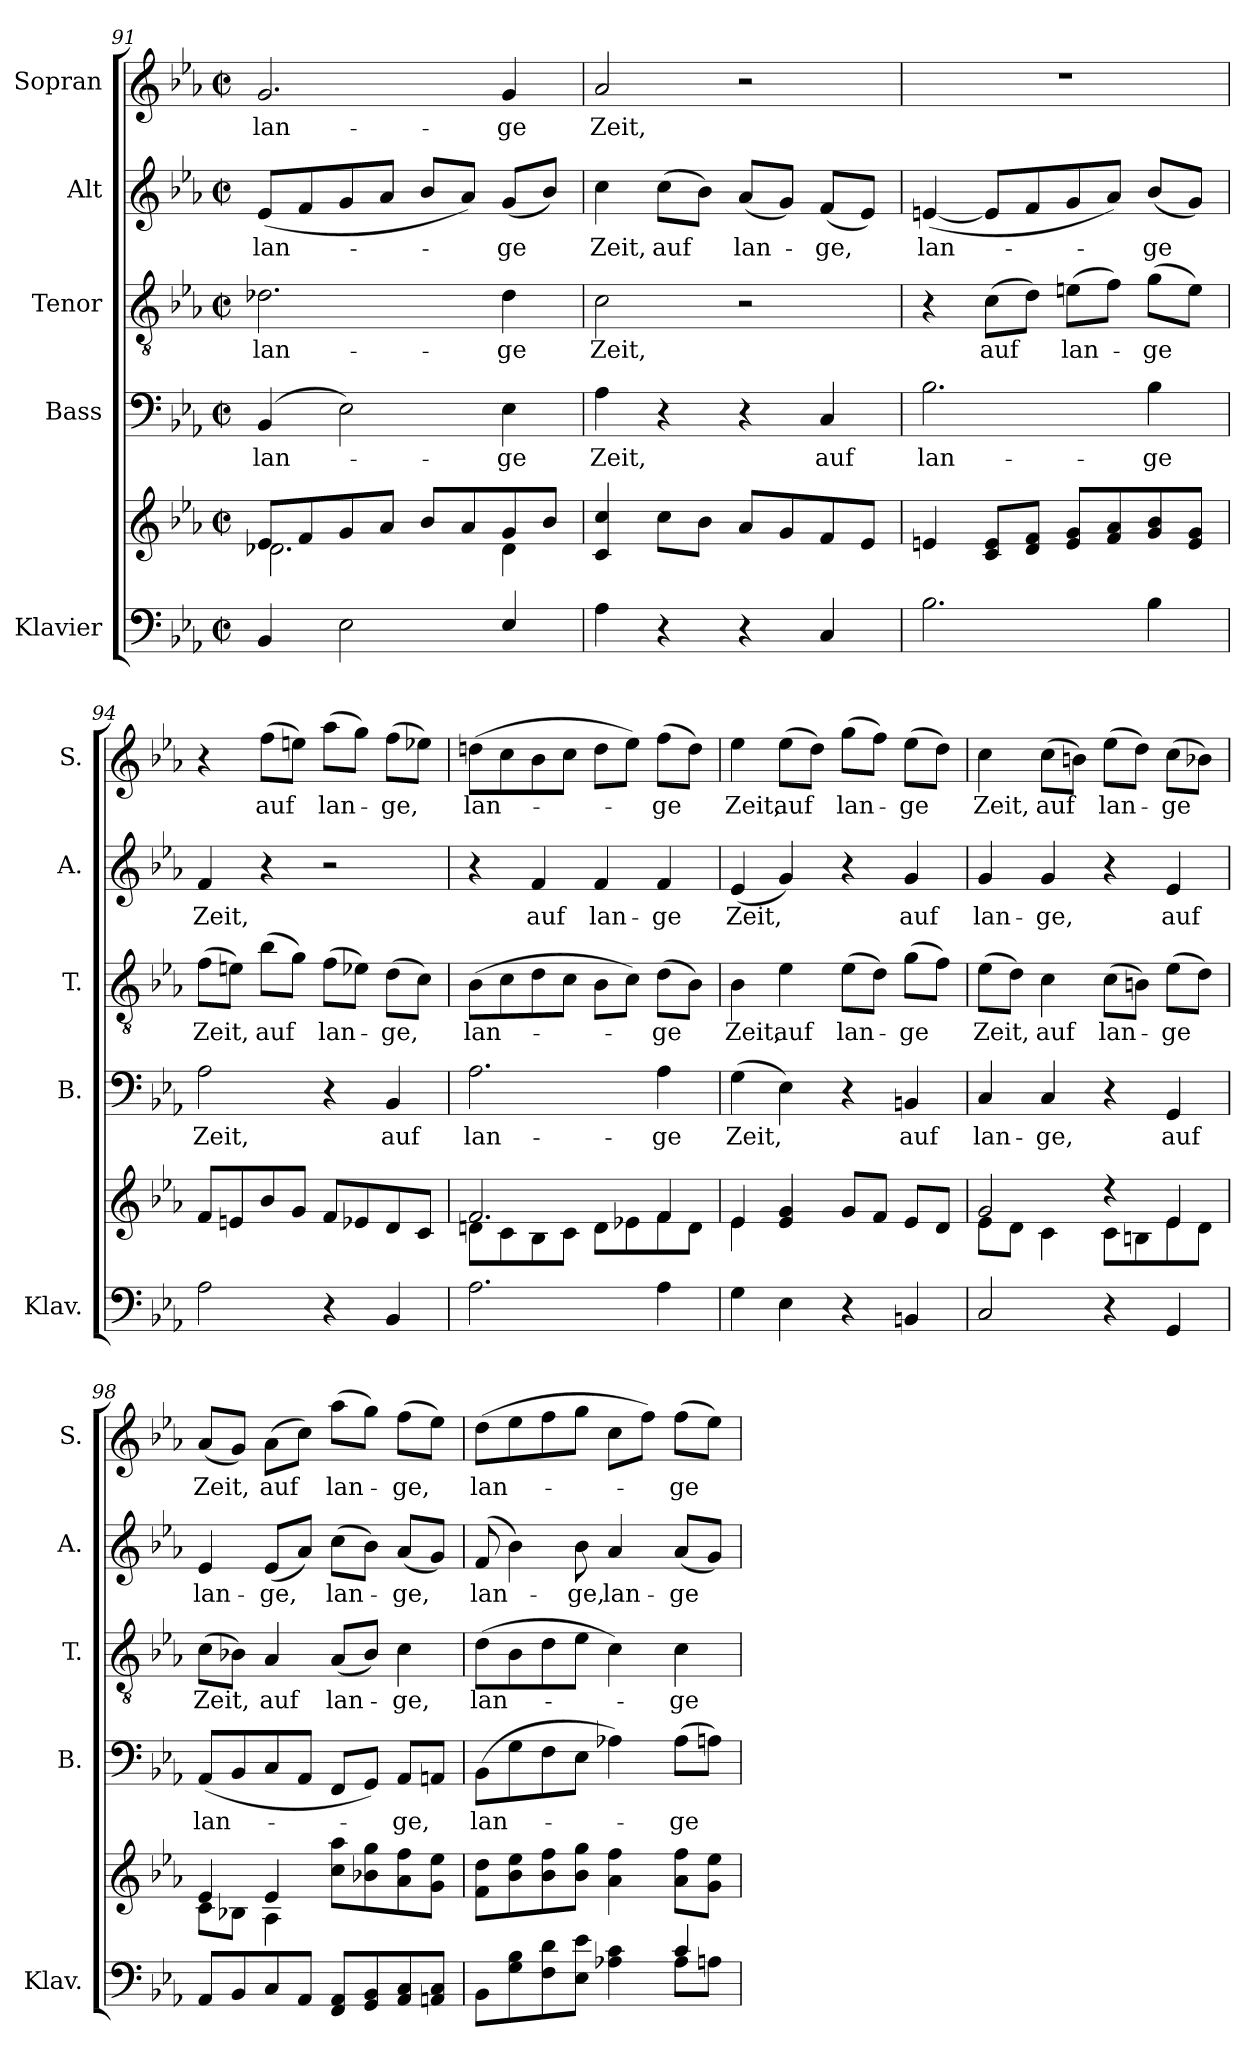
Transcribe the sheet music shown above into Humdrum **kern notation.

**kern	**kern	**kern	**text	**kern	**text	**kern	**text	**kern	**text
*part5	*part5	*part4	*part4	*part3	*part3	*part2	*part2	*part1	*part1
*staff6	*staff5	*staff4	*staff4	*staff3	*staff3	*staff2	*staff2	*staff1	*staff1
*I"Klavier	*	*I"Bass	*	*I"Tenor	*	*I"Alt	*	*I"Sopran	*
*I'Klav.	*	*I'B.	*	*I'T.	*	*I'A.	*	*I'S.	*
*clefF4	*clefG2	*clefF4	*	*clefGv2	*	*clefG2	*	*clefG2	*
*	*	*	*	*ITrd7c12	*	*	*	*	*
*k[b-e-a-]	*k[b-e-a-]	*k[b-e-a-]	*	*k[b-e-a-]	*	*k[b-e-a-]	*	*k[b-e-a-]	*
*E-:	*E-:	*E-:	*	*E-:	*	*E-:	*	*E-:	*
*M2/2	*M2/2	*M2/2	*	*M2/2	*	*M2/2	*	*M2/2	*
*met(c|)	*met(c|)	*met(c|)	*	*met(c|)	*	*met(c|)	*	*met(c|)	*
=91	=91	=91	=91	=91	=91	=91	=91	=91	=91
*	*^	*	*	*	*	*	*	*	*
!	!	!	!	!LO:LY:b	!	!LO:LY:b	!	!LO:LY:b	!	!LO:LY:b
4BB-/	8e-/L	2.d-X\	(>4BB-/	lan-	2.D-X\	lan-	(<8e-/L	lan-	2.g/	lan-
.	8f/	.	.	.	.	.	8f/	.	.	.
2E-\	8g/	.	2E-\)	.	.	.	8g/	.	.	.
.	8a-/J	.	.	.	.	.	8a-/J	.	.	.
.	8b-/L	.	.	.	.	.	8b-/L	.	.	.
.	8a-/	.	.	.	.	.	8a-/J)	.	.	.
!	!	!	!	!LO:LY:b	!	!LO:LY:b	!	!LO:LY:b	!	!LO:LY:b
4E-/	8g/	4d-\	4E-\	-ge	4D-\	-ge	(<8g/L	-ge	4g/	-ge
.	8b-/J	.	.	.	.	.	8b-/J)	.	.	.
*	*v	*v	*	*	*	*	*	*	*	*
=92	=92	=92	=92	=92	=92	=92	=92	=92	=92
!	!	!	!LO:LY:b	!	!LO:LY:b	!	!LO:LY:b	!	!LO:LY:b
4A-\	4c/ 4cc/	4A-\	Zeit,	2C\	Zeit,	4cc\	Zeit,	2a-/	Zeit,
!	!	!	!	!	!	!	!LO:LY:b	!	!
4r	8cc\L	4r	.	.	.	(>8cc\L	auf	.	.
.	8b-\J	.	.	.	.	8b-\J)	.	.	.
!	!	!	!	!	!	!	!LO:LY:b	!	!
4r	8a-/L	4r	.	2r	.	(<8a-/L	lan-	2r	.
.	8g/	.	.	.	.	8g/J)	.	.	.
!	!	!	!LO:LY:b	!	!	!	!LO:LY:b	!	!
4C/	8f/	4C/	auf	.	.	(<8f/L	-ge,	.	.
.	8e-/J	.	.	.	.	8e-/J)	.	.	.
=93	=93	=93	=93	=93	=93	=93	=93	=93	=93
!	!	!	!LO:LY:b	!	!	!	!LO:LY:b	!	!
2.B-\	4en/	2.B-\	lan-	4r	.	(<[4en/	lan-	1r	.
!	!	!	!	!	!LO:LY:b	!	!	!	!
.	8c/ 8e/L	.	.	(>8C\L	auf	8e/L]	.	.	.
.	8d/ 8f/J	.	.	8D\J)	.	8f/	.	.	.
!	!	!	!	!	!LO:LY:b	!	!	!	!
.	8e/ 8g/L	.	.	(>8En\L	lan-	8g/	.	.	.
.	8f/ 8a-/	.	.	8F\J)	.	8a-/J)	.	.	.
!	!	!	!LO:LY:b	!	!LO:LY:b	!	!LO:LY:b	!	!
4B-\	8g/ 8b-/	4B-\	-ge	(>8G\L	-ge	(<8b-/L	-ge	.	.
.	8e/ 8g/J	.	.	8E\J)	.	8g/J)	.	.	.
=94	=94	=94	=94	=94	=94	=94	=94	=94	=94
!	!	!	!LO:LY:b	!	!LO:LY:b	!	!LO:LY:b	!	!
2A-\	8f/L	2A-\	Zeit,	(>8F\L	Zeit,	4f/	Zeit,	4r	.
.	8en/	.	.	8En\J)	.	.	.	.	.
!	!	!	!	!	!LO:LY:b	!	!	!	!LO:LY:b
.	8b-/	.	.	(>8B-\L	auf	4r	.	(>8ff\L	auf
.	8g/J	.	.	8G\J)	.	.	.	8een\J)	.
!	!	!	!	!	!LO:LY:b	!	!	!	!LO:LY:b
4r	8f/L	4r	.	(>8F\L	lan-	2r	.	(>8aa-\L	lan-
.	8e-X/	.	.	8E-X\J)	.	.	.	8gg\J)	.
!	!	!	!LO:LY:b	!	!LO:LY:b	!	!	!	!LO:LY:b
4BB-/	8d/	4BB-/	auf	(>8D\L	-ge,	.	.	(>8ff\L	-ge,
.	8c/J	.	.	8C\J)	.	.	.	8ee-X\J)	.
!!LO:PB:g=z
=95	=95	=95	=95	=95	=95	=95	=95	=95	=95
*	*^	*	*	*	*	*	*	*	*
!	!	!	!	!LO:LY:b	!	!LO:LY:b	!	!	!	!LO:LY:b
2.A-\	2.f/	8dn\L	2.A-\	lan-	(>8BB-\L	lan-	4r	.	(>8ddn\L	lan-
.	.	8c\	.	.	8C\	.	.	.	8cc\	.
!	!	!	!	!	!	!	!	!LO:LY:b	!	!
.	.	8B-\	.	.	8D\	.	4f/	auf	8b-\	.
.	.	8c\J	.	.	8C\J	.	.	.	8cc\J	.
!	!	!	!	!	!	!	!	!LO:LY:b	!	!
.	.	8d\L	.	.	8BB-\L	.	4f/	lan-	8dd\L	.
.	.	8e-X\	.	.	8C\J)	.	.	.	8ee-\J)	.
!	!	!	!	!LO:LY:b	!	!LO:LY:b	!	!LO:LY:b	!	!LO:LY:b
4A-\	4f/	8f\	4A-\	-ge	(>8D\L	-ge	4f/	-ge	(>8ff\L	-ge
.	.	8d\J	.	.	8BB-\J)	.	.	.	8dd\J)	.
=96	=96	=96	=96	=96	=96	=96	=96	=96	=96	=96
!	!	!	!	!LO:LY:b	!	!LO:LY:b	!	!LO:LY:b	!	!LO:LY:b
4G\	4e-/	4e-\	(>4G\	Zeit,	4BB-\	Zeit,	(<4e-/	Zeit,	4ee-\	Zeit,
!	!	!	!	!	!	!LO:LY:b	!	!	!	!LO:LY:b
4E-\	4e-/ 4g/	2.ryy	4E-\)	.	4E-\	auf	4g/)	.	(>8ee-\L	auf
.	.	.	.	.	.	.	.	.	8dd\J)	.
!	!	!	!	!	!	!LO:LY:b	!	!	!	!LO:LY:b
4r	8g/L	.	4r	.	(>8E-\L	lan-	4r	.	(>8gg\L	lan-
.	8f/J	.	.	.	8D\J)	.	.	.	8ff\J)	.
!	!	!	!	!LO:LY:b	!	!LO:LY:b	!	!LO:LY:b	!	!LO:LY:b
4BBn/	8e-/L	.	4BBn/	auf	(>8G\L	-ge	4g/	auf	(>8ee-\L	-ge
.	8d/J	.	.	.	8F\J)	.	.	.	8dd\J)	.
=97	=97	=97	=97	=97	=97	=97	=97	=97	=97	=97
!	!	!	!	!LO:LY:b	!	!LO:LY:b	!	!LO:LY:b	!	!LO:LY:b
2C/	2g/	8e-\L	4C/	lan-	(>8E-\L	Zeit,	4g/	lan-	4cc\	Zeit,
.	.	8d\J	.	.	8D\J)	.	.	.	.	.
!	!	!	!	!LO:LY:b	!	!LO:LY:b	!	!LO:LY:b	!	!LO:LY:b
.	.	4c\	4C/	-ge,	4C\	auf	4g/	-ge,	(>8cc\L	auf
.	.	.	.	.	.	.	.	.	8bn\J)	.
!	!	!	!	!	!	!LO:LY:b	!	!	!	!LO:LY:b
4r	4r	8c\L	4r	.	(>8C\L	lan-	4r	.	(>8ee-\L	lan-
.	.	8Bn\	.	.	8BBn\J)	.	.	.	8dd\J)	.
!	!	!	!	!LO:LY:b	!	!LO:LY:b	!	!LO:LY:b	!	!LO:LY:b
4GG/	4e-/	8e-\	4GG/	auf	(>8E-\L	-ge	4e-/	auf	(>8cc\L	-ge
.	.	8d\J	.	.	8D\J)	.	.	.	8b-X\J)	.
=98	=98	=98	=98	=98	=98	=98	=98	=98	=98	=98
!	!	!	!	!LO:LY:b	!	!LO:LY:b	!	!LO:LY:b	!	!LO:LY:b
8AA-/L	4e-/	8c\L	(<8AA-/L	lan-	(>8C\L	Zeit,	4e-/	lan-	(<8a-/L	Zeit,
8BB-/	.	8B-X\J	8BB-/	.	8BB-X\J)	.	.	.	8g/J)	.
!	!	!	!	!	!	!LO:LY:b	!	!LO:LY:b	!	!LO:LY:b
8C/	4e-/	4A-\	8C/	.	4AA-/	auf	(<8e-/L	-ge,	(>8a-\L	auf
8AA-/J	.	.	8AA-/J	.	.	.	8a-/J)	.	8cc\J)	.
!	!	!	!	!	!	!LO:LY:b	!	!LO:LY:b	!	!LO:LY:b
8FF/ 8AA-/L	8cc\ 8aa-\L	2ryy	8FF/L	.	(<8AA-/L	lan-	(>8cc\L	lan-	(>8aa-\L	lan-
8GG/ 8BB-/	8b-X\ 8gg\	.	8GG/J)	.	8BB-/J)	.	8b-\J)	.	8gg\J)	.
!	!	!	!	!LO:LY:b	!	!LO:LY:b	!	!LO:LY:b	!	!LO:LY:b
8AA-/ 8C/	8a-\ 8ff\	.	8AA-/L	-ge,	4C\	-ge,	(<8a-/L	-ge,	(>8ff\L	-ge,
8AAn/ 8C/J	8g\ 8ee-\J	.	8AAn/J	.	.	.	8g/J)	.	8ee-\J)	.
*	*v	*v	*	*	*	*	*	*	*	*
!!LO:LB:g=z
=99	=99	=99	=99	=99	=99	=99	=99	=99	=99
*^	*	*	*	*	*	*	*	*	*
!	!	!	!	!LO:LY:b	!	!LO:LY:b	!	!LO:LY:b	!	!LO:LY:b
8BB-\L	2.ryy	8f\ 8dd\L	(>8BB-\L	lan-	(>8D\L	lan-	(>8f/	lan-	(>8dd\L	lan-
8G\ 8B-\	.	8b-\ 8ee-\	8G\	.	8BB-\	.	4b-\)	.	8ee-\	.
8F\ 8d\	.	8b-\ 8ff\	8F\	.	8D\	.	.	.	8ff\	.
!	!	!	!	!	!	!	!	!LO:LY:b	!	!
8E-\ 8e-\J	.	8b-\ 8gg\J	8E-\J	.	8E-\J	.	8b-\	-ge,	8gg\J	.
!	!	!	!	!	!	!	!	!LO:LY:b	!	!
4A-X\ 4c\	.	4a-\ 4ff\	4A-X\)	.	4C\)	.	4a-/	lan-	8cc\L	.
.	.	.	.	.	.	.	.	.	8ff\J)	.
!	!	!	!	!LO:LY:b	!	!LO:LY:b	!	!LO:LY:b	!	!LO:LY:b
4c/	8A-\L	8a-\ 8ff\L	(>8A-\L	-ge	4C\	-ge	(<8a-/L	-ge	(>8ff\L	-ge
.	8An\J	8g\ 8ee-\J	8An\J)	.	.	.	8g/J)	.	8ee-\J)	.
*v	*v	*	*	*	*	*	*	*	*	*
=	=	=	=	=	=	=	=	=	=
*-	*-	*-	*-	*-	*-	*-	*-	*-	*-
